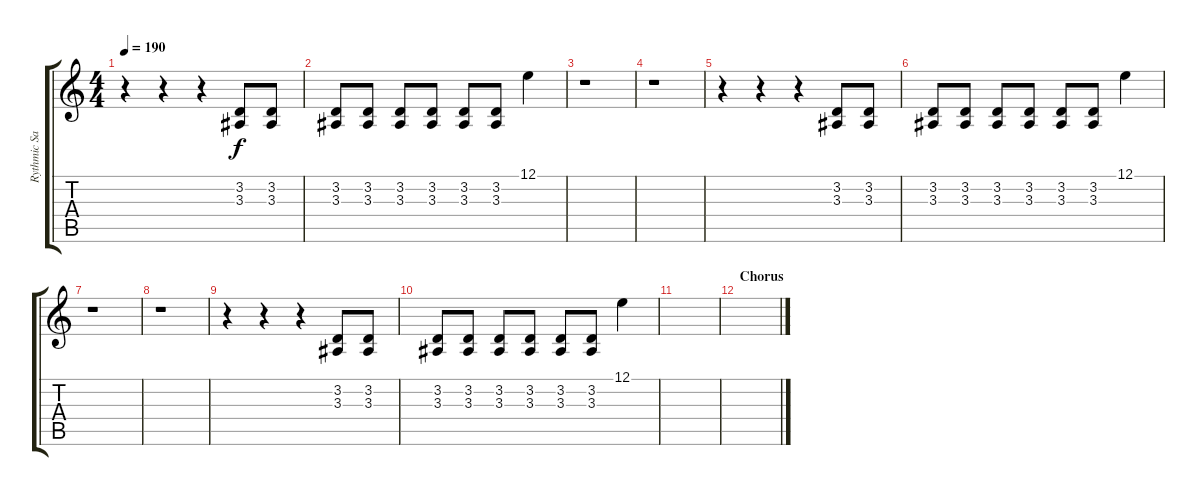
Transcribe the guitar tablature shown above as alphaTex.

\track ("Rythmic Sample" "Rythmic Sa") {instrument lead1square}
\staff {score tabs}
\tuning (E4 B3 G3 D3 A2 D2) {hide}
\ts (4 4)
\tempo 190
\clef g2
\ks c
r.4{dy f} r.4 r.4 (3.2 3.3).8{volume 7 instrument synthdrum} (3.2 3.3).8 |
(3.2 3.3).8 (3.2 3.3).8 (3.2 3.3).8 (3.2 3.3).8 (3.2 3.3).8 (3.2 3.3).8 12.1.4{volume 15 instrument lead2sawtooth} |
r.1 |
r.1 |
r.4 r.4 r.4 (3.2 3.3).8{volume 7 instrument synthdrum} (3.2 3.3).8 |
(3.2 3.3).8 (3.2 3.3).8 (3.2 3.3).8 (3.2 3.3).8 (3.2 3.3).8 (3.2 3.3).8 12.1.4{volume 15 instrument lead2sawtooth} |
r.1 |
r.1 |
r.4 r.4 r.4 (3.2 3.3).8{volume 7 instrument synthdrum} (3.2 3.3).8 |
(3.2 3.3).8 (3.2 3.3).8 (3.2 3.3).8 (3.2 3.3).8 (3.2 3.3).8 (3.2 3.3).8 12.1.4{volume 15 instrument lead2sawtooth} |
|
\section ("" "Chorus")
